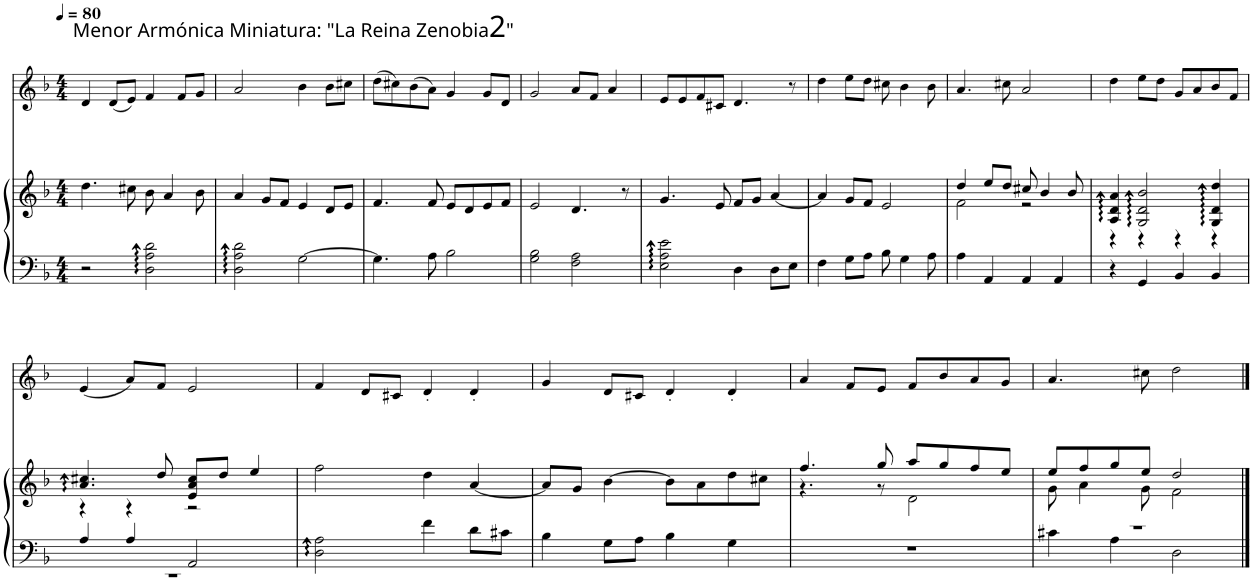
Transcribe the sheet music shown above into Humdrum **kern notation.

**kern	**kern	**kern
*part2	*part2	*part1
*staff3	*staff2	*staff1
*I"Harp	*	*I"Oboe
*I'Hp	*	*I'Ob
*	*	*stria5
*clefF4	*clefG2	*clefG2
*k[b-]	*k[b-]	*k[b-]
*M4/4	*M4/4	*M4/4
*MM80	*MM80	*MM80
=1	=1	=1
!	!	!LO:TX:a:t=Menor Armónica Miniatura&colon; "La Reina Zenobia
!	!	!LO:TX:a:t=2
!	!	!LO:TX:a:t="
2r	4.dd\	4d/
.	.	(8d/L
.	8cc#X\	8e/J)
2D\:: 2A\:: 2d\::	8b-\	4f/
.	4a/	.
.	.	8f/L
.	8b-\	8g/J
=2	=2	=2
2D\:: 2A\:: 2d\::	4a/	2a/
.	8g/L	.
.	8f/J	.
[2G\	4e/	4b-\
.	8d/L	8b-\L
.	8e/J	8cc#X\J
=3	=3	=3
4.G\]	4.f/	(8dd\L
.	.	8cc#X\)
.	.	(8b-\
8A\	8f/	8a\J)
2B-\	8e/L	4g/
.	8d/	.
.	8e/	8g/L
.	8f/J	8d/J
=4	=4	=4
2G\ 2B-\	2e/	2g/
2F\ 2A\	4.d/	8a/L
.	.	8f/J
.	.	4a/
.	8r	.
=5	=5	=5
2E\:: 2A\:: 2e\::	4.g/	8e/L
.	.	8e/
.	.	8f/
.	8e/	8c#X/J
4D\	8f/L	4.d/
.	8g/J	.
8D\L	[4a/	.
8E\J	.	8r
=6	=6	=6
4F\	4a/]	4dd\
8G\L	8g/L	8ee\L
8A\J	8f/J	8dd\J
8B-\	2e/	8cc#X\
4G\	.	4b-\
8A\	.	8b-\
=7	=7	=7
*	*^	*
4A\	4dd/	2f\	4.a/
4AA/	8ee/L	.	.
.	8dd/J	.	8cc#X\
4AA/	8cc#X/	2r	2a/
.	4b-/	.	.
4AA/	.	.	.
.	8b-/	.	.
=8	=8	=8	=8
4r	4A/:: 4d/:: 4a/::	4r	4dd\
4GG/	2G/:: 2d/:: 2b-/::	4r	8ee\L
.	.	.	8dd\J
4BB-/	.	4r	8g/L
.	.	.	8a/
4BB-/	4G/:: 4d/:: 4dd/::	4r	8b-/
.	.	.	8f/J
!!LO:LB:g=z
=9	=9	=9	=9
*^	*	*	*
4A/	1r	4.a/:: 4.cc#X/::	4r	(4e/
4A/	.	.	4r	8a/L)
.	.	8dd/	.	8f/J
2AA/	.	8e/ 8a/ 8cc#/L	2r	2e/
.	.	8dd/J	.	.
.	.	4ee/	.	.
*v	*v	*	*	*
*	*v	*v	*
=10	=10	=10
2D\:: 2A\::	2ff\	4f/
.	.	8d/L
.	.	8c#X/J
4f\	4dd\	4d'/
8d\L	[4a/	4d'/
8c#X\J	.	.
=11	=11	=11
4B-\	8a/L]	4g/
.	8g/J	.
8G\L	[4b-\	8d/L
8A\J	.	8c#X/J
4B-\	8b-\L]	4d'/
.	8a\	.
4G\	8dd\	4d'/
.	8cc#X\J	.
=12	=12	=12
*	*^	*
1r	4.ff/	4.r	4a/
.	.	.	8f/L
.	8gg/	8r	8e/J
.	8aa/L	2d\	8f/L
.	8gg/	.	8b-/
.	8ff/	.	8a/
.	8ee/J	.	8g/J
=13	=13	=13	=13
*^	*	*	*
1r	4c#X\	8ee/L	8g\	4.a/
.	.	8ff/	4a\	.
.	4A\	8gg/	.	.
.	.	8ee/J	8g\	8cc#X\
.	2D\	2dd/	2f\	2dd\
*v	*v	*	*	*
*	*v	*v	*
==	==	==
*-	*-	*-
